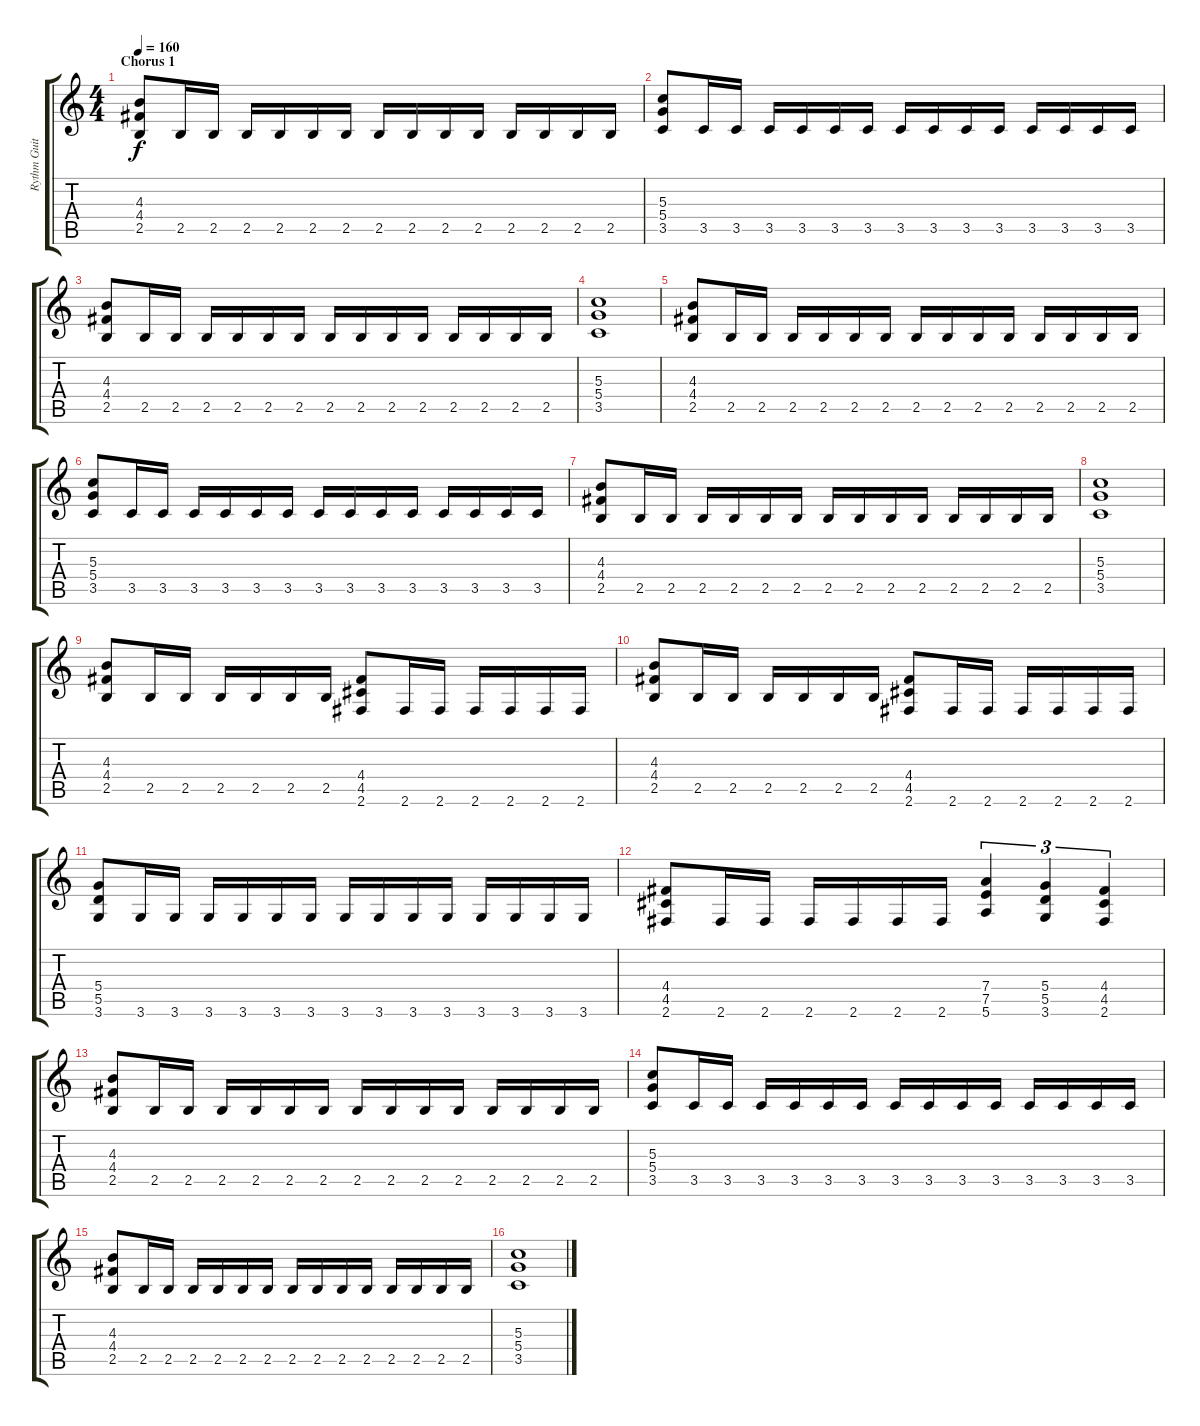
\track ("Rythm Guitar" "Rythm Guit") {instrument distortionguitar}
\staff {score tabs}
\tuning (E4 B3 G3 D3 A2 E2) {hide}
\ts (4 4)
\section ("" "Chorus 1")
\tempo 160
\clef g2
\ks c
(4.3 4.4 2.5).8{dy f} 2.5.16 2.5.16 2.5.16 2.5.16 2.5.16 2.5.16 2.5.16 2.5.16 2.5.16 2.5.16 2.5.16 2.5.16 2.5.16 2.5.16 |
(5.3 5.4 3.5).8 3.5.16 3.5.16 3.5.16 3.5.16 3.5.16 3.5.16 3.5.16 3.5.16 3.5.16 3.5.16 3.5.16 3.5.16 3.5.16 3.5.16 |
(4.3 4.4 2.5).8 2.5.16 2.5.16 2.5.16 2.5.16 2.5.16 2.5.16 2.5.16 2.5.16 2.5.16 2.5.16 2.5.16 2.5.16 2.5.16 2.5.16 |
(5.3 5.4 3.5).1 |
(4.3 4.4 2.5).8 2.5.16 2.5.16 2.5.16 2.5.16 2.5.16 2.5.16 2.5.16 2.5.16 2.5.16 2.5.16 2.5.16 2.5.16 2.5.16 2.5.16 |
(5.3 5.4 3.5).8 3.5.16 3.5.16 3.5.16 3.5.16 3.5.16 3.5.16 3.5.16 3.5.16 3.5.16 3.5.16 3.5.16 3.5.16 3.5.16 3.5.16 |
(4.3 4.4 2.5).8 2.5.16 2.5.16 2.5.16 2.5.16 2.5.16 2.5.16 2.5.16 2.5.16 2.5.16 2.5.16 2.5.16 2.5.16 2.5.16 2.5.16 |
(5.3 5.4 3.5).1 |
(4.3 4.4 2.5).8 2.5.16 2.5.16 2.5.16 2.5.16 2.5.16 2.5.16 (4.4 4.5 2.6).8 2.6.16 2.6.16 2.6.16 2.6.16 2.6.16 2.6.16 |
(4.3 4.4 2.5).8 2.5.16 2.5.16 2.5.16 2.5.16 2.5.16 2.5.16 (4.4 4.5 2.6).8 2.6.16 2.6.16 2.6.16 2.6.16 2.6.16 2.6.16 |
(5.4 5.5 3.6).8 3.6.16 3.6.16 3.6.16 3.6.16 3.6.16 3.6.16 3.6.16 3.6.16 3.6.16 3.6.16 3.6.16 3.6.16 3.6.16 3.6.16 |
(4.4 4.5 2.6).8 2.6.16 2.6.16 2.6.16 2.6.16 2.6.16 2.6.16 (7.4 7.5 5.6).4{tu (3 2)} (5.4 5.5 3.6).4{tu (3 2)} (4.4 4.5 2.6).4{tu (3 2)} |
(4.3 4.4 2.5).8 2.5.16 2.5.16 2.5.16 2.5.16 2.5.16 2.5.16 2.5.16 2.5.16 2.5.16 2.5.16 2.5.16 2.5.16 2.5.16 2.5.16 |
(5.3 5.4 3.5).8 3.5.16 3.5.16 3.5.16 3.5.16 3.5.16 3.5.16 3.5.16 3.5.16 3.5.16 3.5.16 3.5.16 3.5.16 3.5.16 3.5.16 |
(4.3 4.4 2.5).8 2.5.16 2.5.16 2.5.16 2.5.16 2.5.16 2.5.16 2.5.16 2.5.16 2.5.16 2.5.16 2.5.16 2.5.16 2.5.16 2.5.16 |
(5.3 5.4 3.5).1
